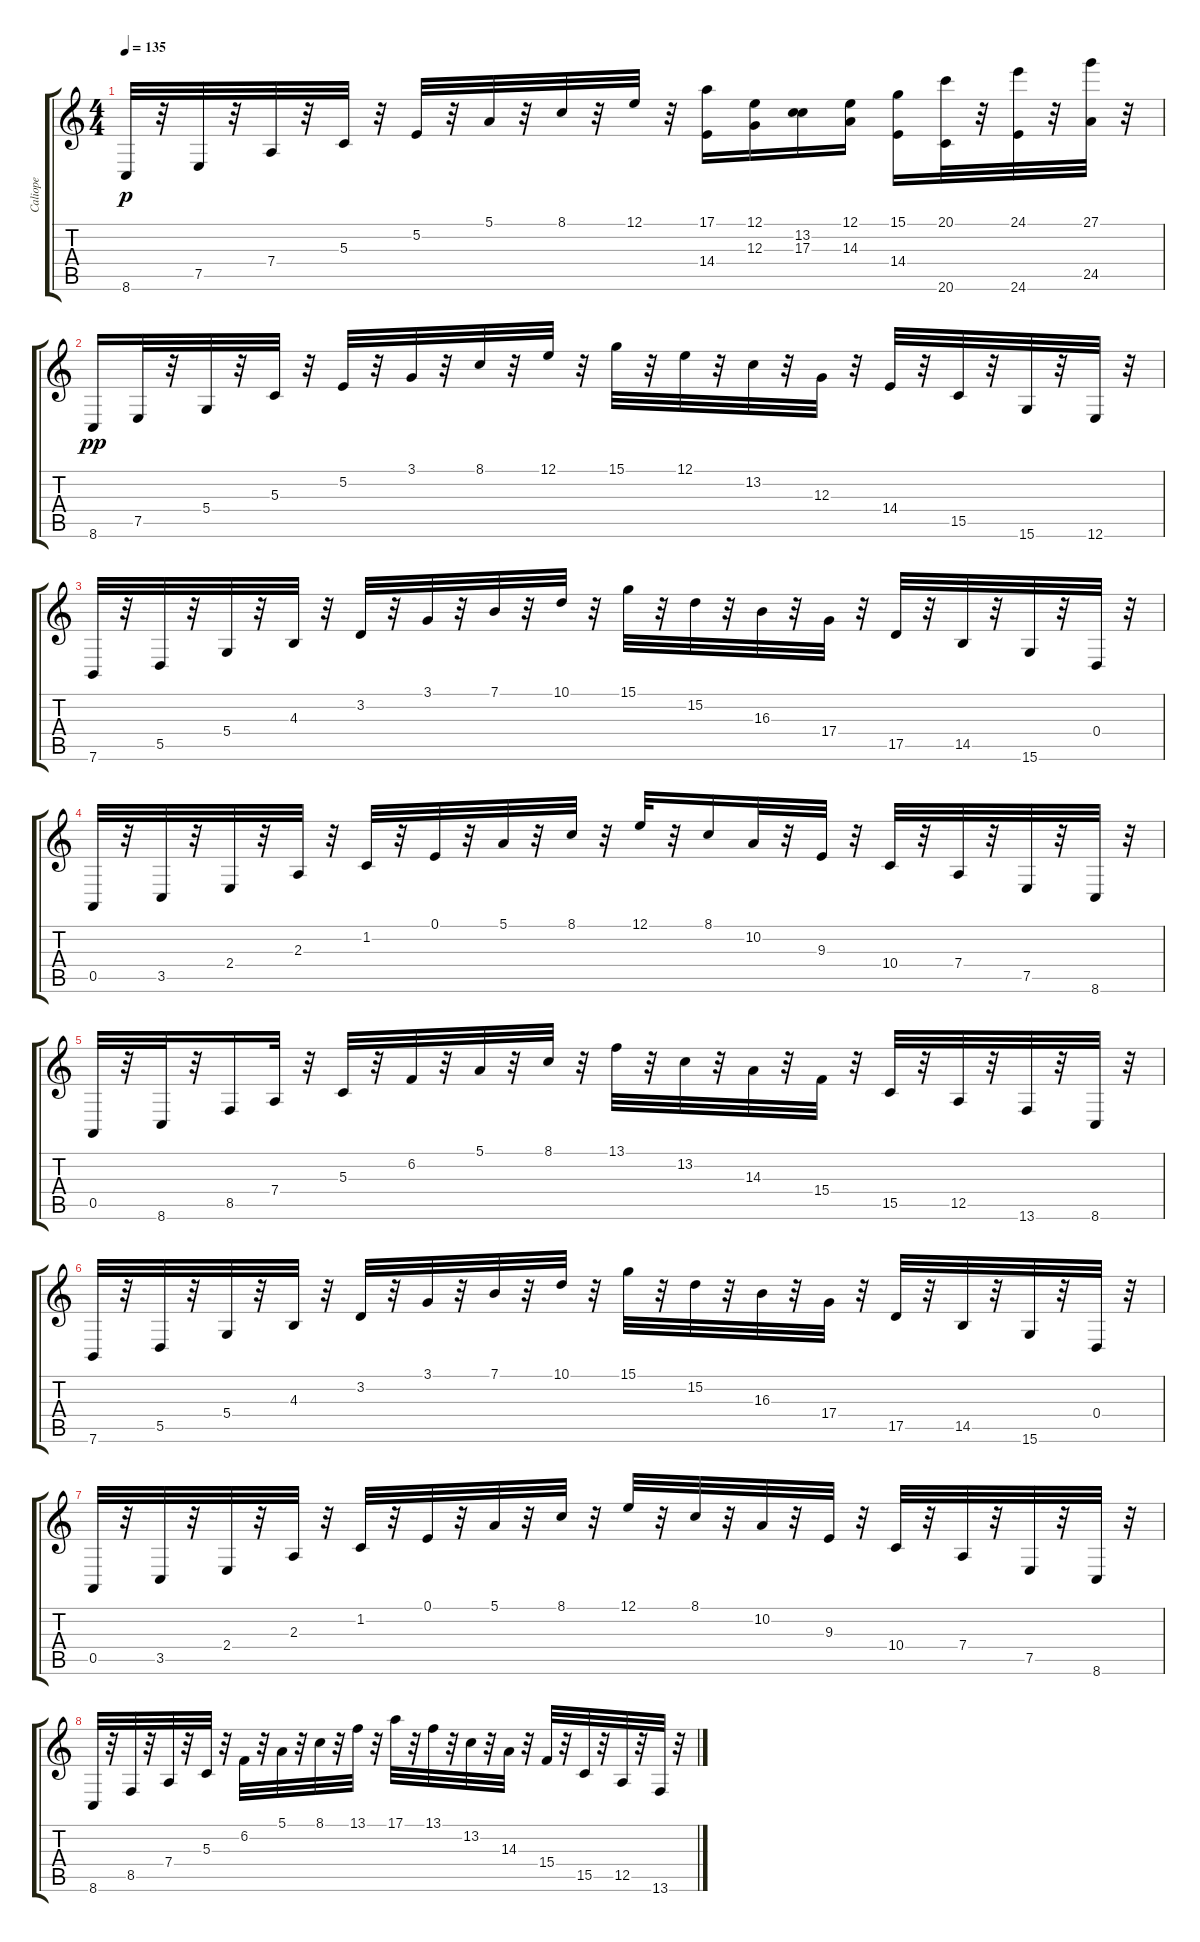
\track ("Caliope" "Caliope") {instrument lead3calliope}
\staff {score tabs}
\tuning (E4 B3 G3 D3 A2 E2) {hide}
\ts (4 4)
\tempo 135
\clef g2
\ks c
8.6.32{dy p} r.32 7.5.32 r.32 7.4.32 r.32 5.3.32 r.32 5.2.32 r.32 5.1.32 r.32 8.1.32 r.32 12.1.32 r.32 (17.1 14.4).16 (12.1 12.3).16 (13.2 17.3).16 (12.1 14.3).16 (15.1 14.4).16 (20.1 20.6).32 r.32 (24.1 24.6).32 r.32 (27.1 24.5).32 r.32 |
8.6.16{dy pp} 7.5.32 r.32 5.4.32 r.32 5.3.32 r.32 5.2.32 r.32 3.1.32 r.32 8.1.32 r.32 12.1.32 r.32 15.1.32 r.32 12.1.32 r.32 13.2.32 r.32 12.3.32 r.32 14.4.32 r.32 15.5.32 r.32 15.6.32 r.32 12.6.32 r.32 |
7.6.32 r.32 5.5.32 r.32 5.4.32 r.32 4.3.32 r.32 3.2.32 r.32 3.1.32 r.32 7.1.32 r.32 10.1.32 r.32 15.1.32 r.32 15.2.32 r.32 16.3.32 r.32 17.4.32 r.32 17.5.32 r.32 14.5.32 r.32 15.6.32 r.32 0.4.32 r.32 |
0.5.32 r.32 3.5.32 r.32 2.4.32 r.32 2.3.32 r.32 1.2.32 r.32 0.1.32 r.32 5.1.32 r.32 8.1.32 r.32 12.1.32 r.32 8.1.16 10.2.32 r.32 9.3.32 r.32 10.4.32 r.32 7.4.32 r.32 7.5.32 r.32 8.6.32 r.32 |
0.5.32 r.32 8.6.32 r.32 8.5.16 7.4.32 r.32 5.3.32 r.32 6.2.32 r.32 5.1.32 r.32 8.1.32 r.32 13.1.32 r.32 13.2.32 r.32 14.3.32 r.32 15.4.32 r.32 15.5.32 r.32 12.5.32 r.32 13.6.32 r.32 8.6.32 r.32 |
7.6.32 r.32 5.5.32 r.32 5.4.32 r.32 4.3.32 r.32 3.2.32 r.32 3.1.32 r.32 7.1.32 r.32 10.1.32 r.32 15.1.32 r.32 15.2.32 r.32 16.3.32 r.32 17.4.32 r.32 17.5.32 r.32 14.5.32 r.32 15.6.32 r.32 0.4.32 r.32 |
0.5.32 r.32 3.5.32 r.32 2.4.32 r.32 2.3.32 r.32 1.2.32 r.32 0.1.32 r.32 5.1.32 r.32 8.1.32 r.32 12.1.32 r.32 8.1.32 r.32 10.2.32 r.32 9.3.32 r.32 10.4.32 r.32 7.4.32 r.32 7.5.32 r.32 8.6.32 r.32 |
8.6.32 r.32 8.5.32 r.32 7.4.32 r.32 5.3.32 r.32 6.2.32 r.32 5.1.32 r.32 8.1.32 r.32 13.1.32 r.32 17.1.32 r.32 13.1.32 r.32 13.2.32 r.32 14.3.32 r.32 15.4.32 r.32 15.5.32 r.32 12.5.32 r.32 13.6.32 r.32
